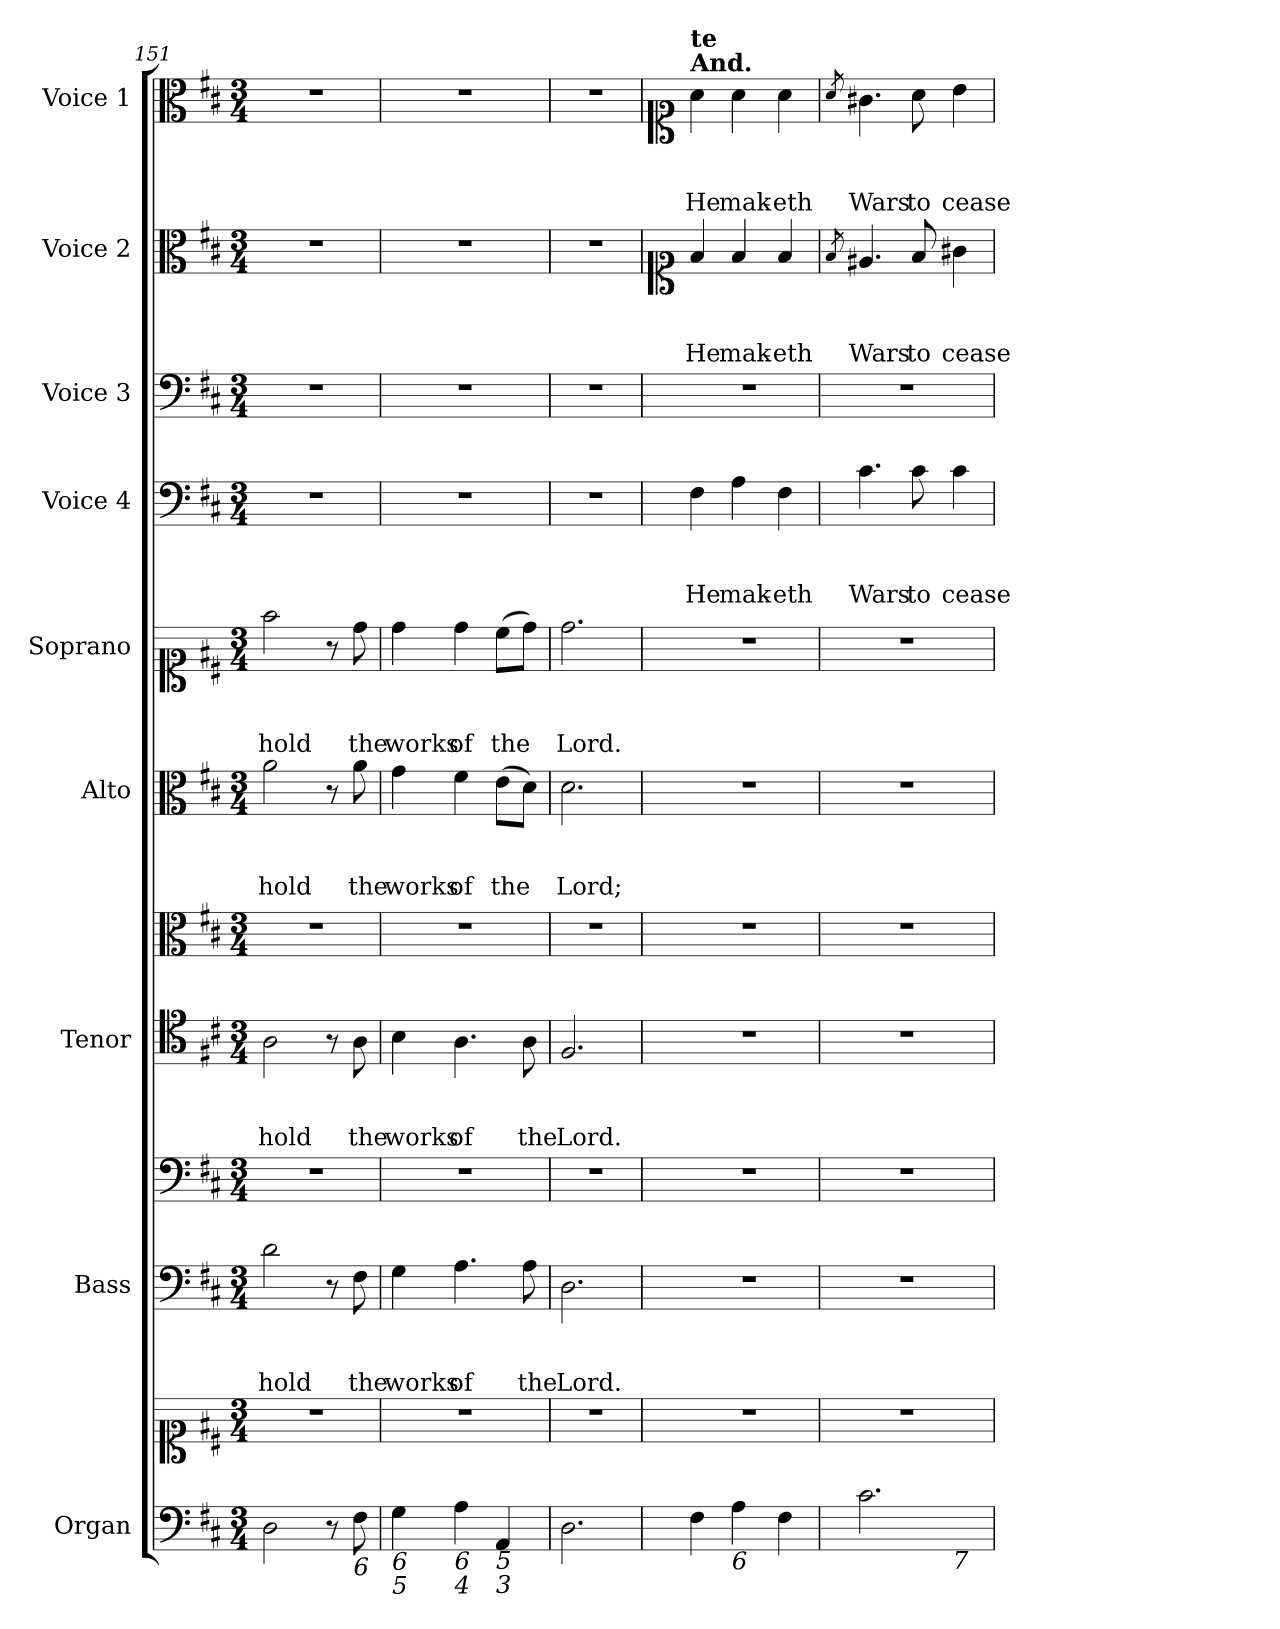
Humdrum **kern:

**kern	**kern	**kern	**text	**text	**text	**kern	**kern	**text	**text	**text	**kern	**kern	**text	**text	**text	**kern	**text	**text	**text	**kern	**text	**text	**text	**kern	**kern	**text	**text	**text	**kern	**text	**text	**text
*part11	*part11	*part10	*part10	*part10	*part10	*part9	*part8	*part8	*part8	*part8	*part7	*part6	*part6	*part6	*part6	*part5	*part5	*part5	*part5	*part4	*part4	*part4	*part4	*part3	*part2	*part2	*part2	*part2	*part1	*part1	*part1	*part1
*staff12	*staff11	*staff10	*staff10	*staff10	*staff10	*staff9	*staff8	*staff8	*staff8	*staff8	*staff7	*staff6	*staff6	*staff6	*staff6	*staff5	*staff5	*staff5	*staff5	*staff4	*staff4	*staff4	*staff4	*staff3	*staff2	*staff2	*staff2	*staff2	*staff1	*staff1	*staff1	*staff1
*I"Organ	*	*I"Bass	*	*	*	*	*I"Tenor	*	*	*	*	*I"Alto	*	*	*	*I"Soprano	*	*	*	*I"Voice 4	*	*	*	*I"Voice 3	*I"Voice 2	*	*	*	*I"Voice 1	*	*	*
*I'Org.	*	*I'B	*	*	*	*	*I'T	*	*	*	*	*I'A	*	*	*	*I'S	*	*	*	*	*	*	*	*	*	*	*	*	*	*	*	*
*clefF4	*clefC1	*clefF4	*	*	*	*clefF4	*clefC4	*	*	*	*clefC3	*clefC3	*	*	*	*clefC1	*	*	*	*clefF4	*	*	*	*clefF4	*clefC3	*	*	*	*clefC3	*	*	*
*k[f#c#]	*k[f#c#]	*k[f#c#]	*	*	*	*k[f#c#]	*k[f#c#]	*	*	*	*k[f#c#]	*k[f#c#]	*	*	*	*k[f#c#]	*	*	*	*k[f#c#]	*	*	*	*k[f#c#]	*k[f#c#]	*	*	*	*k[f#c#]	*	*	*
*D:	*D:	*D:	*	*	*	*D:	*D:	*	*	*	*D:	*D:	*	*	*	*D:	*	*	*	*D:	*	*	*	*D:	*D:	*	*	*	*D:	*	*	*
*M3/4	*M3/4	*M3/4	*	*	*	*M3/4	*M3/4	*	*	*	*M3/4	*M3/4	*	*	*	*M3/4	*	*	*	*M3/4	*	*	*	*M3/4	*M3/4	*	*	*	*M3/4	*	*	*
=151	=151	=151	=151	=151	=151	=151	=151	=151	=151	=151	=151	=151	=151	=151	=151	=151	=151	=151	=151	=151	=151	=151	=151	=151	=151	=151	=151	=151	=151	=151	=151	=151
!	!	!	!	!	!LO:LY:b	!	!	!	!	!LO:LY:b	!	!	!	!	!LO:LY:b	!	!	!	!LO:LY:b	!	!	!	!	!	!	!	!	!	!	!	!	!
2D\	2.r	2d\	.	.	-hold	2.r	2A\	.	.	-hold	2.r	2a\	.	.	-hold	2ff#\	.	.	-hold	2.r	.	.	.	2.r	2.r	.	.	.	2.r	.	.	.
8r	.	8r	.	.	.	.	8r	.	.	.	.	8r	.	.	.	8r	.	.	.	.	.	.	.	.	.	.	.	.	.	.	.	.
!LO:TX:b:i:t=6	!	!	!	!	!	!	!	!	!	!	!	!	!	!	!	!	!	!	!	!	!	!	!	!	!	!	!	!	!	!	!	!
!	!	!	!	!	!LO:LY:b	!	!	!	!	!LO:LY:b	!	!	!	!	!LO:LY:b	!	!	!	!LO:LY:b	!	!	!	!	!	!	!	!	!	!	!	!	!
8F#\	.	8F#\	.	.	the	.	8A\	.	.	the	.	8a\	.	.	the	8dd\	.	.	the	.	.	.	.	.	.	.	.	.	.	.	.	.
=152	=152	=152	=152	=152	=152	=152	=152	=152	=152	=152	=152	=152	=152	=152	=152	=152	=152	=152	=152	=152	=152	=152	=152	=152	=152	=152	=152	=152	=152	=152	=152	=152
!LO:TX:b:i:t=6	!	!	!	!	!	!	!	!	!	!	!	!	!	!	!	!	!	!	!	!	!	!	!	!	!	!	!	!	!	!	!	!
!LO:TX:b:i:t=5	!	!	!	!	!	!	!	!	!	!	!	!	!	!	!	!	!	!	!	!	!	!	!	!	!	!	!	!	!	!	!	!
!	!	!	!	!	!LO:LY:b	!	!	!	!	!LO:LY:b	!	!	!	!	!LO:LY:b	!	!	!	!LO:LY:b	!	!	!	!	!	!	!	!	!	!	!	!	!
4G\	2.r	4G\	.	.	works	2.r	4B\	.	.	works	2.r	4g\	.	.	works	4dd\	.	.	works	2.r	.	.	.	2.r	2.r	.	.	.	2.r	.	.	.
!LO:TX:b:i:t=6	!	!	!	!	!	!	!	!	!	!	!	!	!	!	!	!	!	!	!	!	!	!	!	!	!	!	!	!	!	!	!	!
!LO:TX:b:i:t=4	!	!	!	!	!	!	!	!	!	!	!	!	!	!	!	!	!	!	!	!	!	!	!	!	!	!	!	!	!	!	!	!
!	!	!	!	!	!LO:LY:b	!	!	!	!	!LO:LY:b	!	!	!	!	!LO:LY:b	!	!	!	!LO:LY:b	!	!	!	!	!	!	!	!	!	!	!	!	!
4A\	.	4.A\	.	.	of	.	4.A\	.	.	of	.	4f#\	.	.	of	4dd\	.	.	of	.	.	.	.	.	.	.	.	.	.	.	.	.
!LO:TX:b:i:t=5	!	!	!	!	!	!	!	!	!	!	!	!	!	!	!	!	!	!	!	!	!	!	!	!	!	!	!	!	!	!	!	!
!LO:TX:b:i:t=3	!	!	!	!	!	!	!	!	!	!	!	!	!	!	!	!	!	!	!	!	!	!	!	!	!	!	!	!	!	!	!	!
!	!	!	!	!	!	!	!	!	!	!	!	!	!	!	!LO:LY:b	!	!	!	!LO:LY:b	!	!	!	!	!	!	!	!	!	!	!	!	!
4AA/	.	.	.	.	.	.	.	.	.	.	.	(>8e\L	.	.	the	(>8cc#\L	.	.	the	.	.	.	.	.	.	.	.	.	.	.	.	.
!	!	!	!	!	!LO:LY:b	!	!	!	!	!LO:LY:b	!	!	!	!	!	!	!	!	!	!	!	!	!	!	!	!	!	!	!	!	!	!
.	.	8A\	.	.	the	.	8A\	.	.	the	.	8d\J)	.	.	.	8dd\J)	.	.	.	.	.	.	.	.	.	.	.	.	.	.	.	.
=153	=153	=153	=153	=153	=153	=153	=153	=153	=153	=153	=153	=153	=153	=153	=153	=153	=153	=153	=153	=153	=153	=153	=153	=153	=153	=153	=153	=153	=153	=153	=153	=153
!	!	!	!	!	!LO:LY:b	!	!	!	!	!LO:LY:b	!	!	!	!	!LO:LY:b	!	!	!	!LO:LY:b	!	!	!	!	!	!	!	!	!	!	!	!	!
2.D\	2.r	2.D\	.	.	Lord.	2.r	2.F#/	.	.	Lord.	2.r	2.d\	.	.	Lord;	2.dd\	.	.	Lord.	2.r	.	.	.	2.r	2.r	.	.	.	2.r	.	.	.
!!LO:PB:g=z
=154	=154	=154	=154	=154	=154	=154	=154	=154	=154	=154	=154	=154	=154	=154	=154	=154	=154	=154	=154	=154	=154	=154	=154	=154	=154	=154	=154	=154	=154	=154	=154	=154
*	*	*	*	*	*	*	*	*	*	*	*	*	*	*	*	*	*	*	*	*	*	*	*	*	*clefC1	*	*	*	*clefC1	*	*	*
*	*	*	*	*	*	*	*	*	*	*	*	*	*	*	*	*	*	*	*	*	*	*	*	*	*	*	*	*	*MM90	*	*	*
!	!	!	!	!	!	!	!	!	!	!	!	!	!	!	!	!	!	!	!	!	!	!	!	!	!	!	!	!	!LO:TX:a:B:t=And.	!	!	!
!	!	!	!	!	!	!	!	!	!	!	!	!	!	!	!	!	!	!	!	!	!	!	!	!	!	!	!	!	!LO:TX:a:B:t=te	!	!	!
!	!	!	!	!	!	!	!	!	!	!	!	!	!	!	!	!	!	!	!	!	!	!	!LO:LY:b	!	!	!	!	!LO:LY:b	!	!	!	!LO:LY:b
4F#\	2.r	2.r	.	.	.	2.r	2.r	.	.	.	2.r	2.r	.	.	.	2.r	.	.	.	4F#\	.	.	He	2.r	4f#/	.	.	He	4a\	.	.	He
!LO:TX:b:i:t=6	!	!	!	!	!	!	!	!	!	!	!	!	!	!	!	!	!	!	!	!	!	!	!	!	!	!	!	!	!	!	!	!
!	!	!	!	!	!	!	!	!	!	!	!	!	!	!	!	!	!	!	!	!	!	!	!LO:LY:b	!	!	!	!	!LO:LY:b	!	!	!	!LO:LY:b
4A\	.	.	.	.	.	.	.	.	.	.	.	.	.	.	.	.	.	.	.	4A\	.	.	mak-	.	4f#/	.	.	mak-	4a\	.	.	mak-
!	!	!	!	!	!	!	!	!	!	!	!	!	!	!	!	!	!	!	!	!	!	!	!LO:LY:b	!	!	!	!	!LO:LY:b	!	!	!	!LO:LY:b
4F#\	.	.	.	.	.	.	.	.	.	.	.	.	.	.	.	.	.	.	.	4F#\	.	.	-eth	.	4f#/	.	.	-eth	4a\	.	.	-eth
=155	=155	=155	=155	=155	=155	=155	=155	=155	=155	=155	=155	=155	=155	=155	=155	=155	=155	=155	=155	=155	=155	=155	=155	=155	=155	=155	=155	=155	=155	=155	=155	=155
.	.	.	.	.	.	.	.	.	.	.	.	.	.	.	.	.	.	.	.	.	.	.	.	.	8qf#/	.	.	.	8qa/	.	.	.
!	!	!	!	!	!	!	!	!	!	!	!	!	!	!	!	!	!	!	!	!	!	!	!LO:LY:b	!	!	!	!	!LO:LY:b	!	!	!	!LO:LY:b
*^	*	*	*	*	*	*	*	*	*	*	*	*	*	*	*	*	*	*	*	*	*	*	*	*	*	*	*	*	*	*	*	*
2.c#\	2ryy	2.r	2.r	.	.	.	2.r	2.r	.	.	.	2.r	2.r	.	.	.	2.r	.	.	.	4.c#\	.	.	Wars	2.r	4.e#X/	.	.	Wars	4.g#X\	.	.	Wars
!	!	!	!	!	!	!	!	!	!	!	!	!	!	!	!	!	!	!	!	!	!	!	!	!LO:LY:b	!	!	!	!	!LO:LY:b	!	!	!	!LO:LY:b
.	.	.	.	.	.	.	.	.	.	.	.	.	.	.	.	.	.	.	.	.	8c#\	.	.	to	.	8f#/	.	.	to	8a\	.	.	to
!	!LO:TX:b:i:t=7	!	!	!	!	!	!	!	!	!	!	!	!	!	!	!	!	!	!	!	!	!	!	!	!	!	!	!	!	!	!	!	!
!	!	!	!	!	!	!	!	!	!	!	!	!	!	!	!	!	!	!	!	!	!	!	!	!LO:LY:b	!	!	!	!	!LO:LY:b	!	!	!	!LO:LY:b
.	4ryy	.	.	.	.	.	.	.	.	.	.	.	.	.	.	.	.	.	.	.	4c#\	.	.	cease	.	4g#X\	.	.	cease	4b\	.	.	cease
*v	*v	*	*	*	*	*	*	*	*	*	*	*	*	*	*	*	*	*	*	*	*	*	*	*	*	*	*	*	*	*	*	*	*
=	=	=	=	=	=	=	=	=	=	=	=	=	=	=	=	=	=	=	=	=	=	=	=	=	=	=	=	=	=	=	=	=
*-	*-	*-	*-	*-	*-	*-	*-	*-	*-	*-	*-	*-	*-	*-	*-	*-	*-	*-	*-	*-	*-	*-	*-	*-	*-	*-	*-	*-	*-	*-	*-	*-
